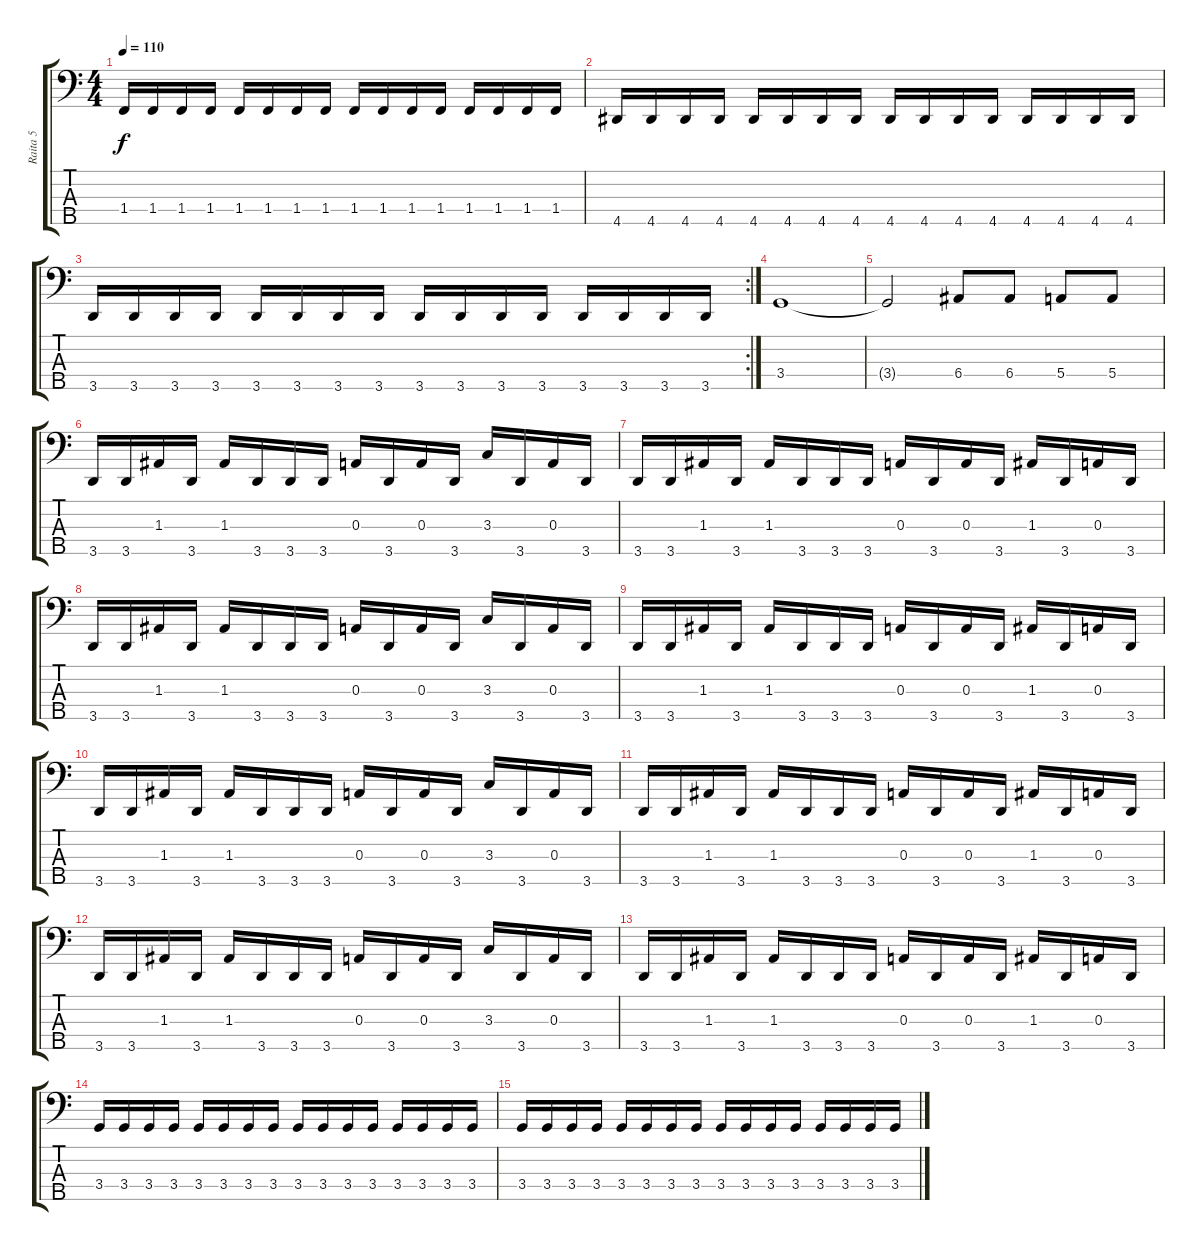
\track ("Raita 5" "Raita 5") {instrument electricbassfinger}
\staff {score tabs}
\tuning (G2 D2 A1 E1 B0) {hide}
\ts (4 4)
\tempo 110
\clef f4
\ks c
1.4.16{dy f} 1.4.16 1.4.16 1.4.16 1.4.16 1.4.16 1.4.16 1.4.16 1.4.16 1.4.16 1.4.16 1.4.16 1.4.16 1.4.16 1.4.16 1.4.16 |
4.5.16 4.5.16 4.5.16 4.5.16 4.5.16 4.5.16 4.5.16 4.5.16 4.5.16 4.5.16 4.5.16 4.5.16 4.5.16 4.5.16 4.5.16 4.5.16 |
\rc 2
3.5.16 3.5.16 3.5.16 3.5.16 3.5.16 3.5.16 3.5.16 3.5.16 3.5.16 3.5.16 3.5.16 3.5.16 3.5.16 3.5.16 3.5.16 3.5.16 |
3.4.1 |
3.4{t}.2 6.4.8 6.4.8 5.4.8 5.4.8 |
3.5.16 3.5.16 1.3.16 3.5.16 1.3.16 3.5.16 3.5.16 3.5.16 0.3.16 3.5.16 0.3.16 3.5.16 3.3.16 3.5.16 0.3.16 3.5.16 |
3.5.16 3.5.16 1.3.16 3.5.16 1.3.16 3.5.16 3.5.16 3.5.16 0.3.16 3.5.16 0.3.16 3.5.16 1.3.16 3.5.16 0.3.16 3.5.16 |
3.5.16 3.5.16 1.3.16 3.5.16 1.3.16 3.5.16 3.5.16 3.5.16 0.3.16 3.5.16 0.3.16 3.5.16 3.3.16 3.5.16 0.3.16 3.5.16 |
3.5.16 3.5.16 1.3.16 3.5.16 1.3.16 3.5.16 3.5.16 3.5.16 0.3.16 3.5.16 0.3.16 3.5.16 1.3.16 3.5.16 0.3.16 3.5.16 |
3.5.16 3.5.16 1.3.16 3.5.16 1.3.16 3.5.16 3.5.16 3.5.16 0.3.16 3.5.16 0.3.16 3.5.16 3.3.16 3.5.16 0.3.16 3.5.16 |
3.5.16 3.5.16 1.3.16 3.5.16 1.3.16 3.5.16 3.5.16 3.5.16 0.3.16 3.5.16 0.3.16 3.5.16 1.3.16 3.5.16 0.3.16 3.5.16 |
3.5.16 3.5.16 1.3.16 3.5.16 1.3.16 3.5.16 3.5.16 3.5.16 0.3.16 3.5.16 0.3.16 3.5.16 3.3.16 3.5.16 0.3.16 3.5.16 |
3.5.16 3.5.16 1.3.16 3.5.16 1.3.16 3.5.16 3.5.16 3.5.16 0.3.16 3.5.16 0.3.16 3.5.16 1.3.16 3.5.16 0.3.16 3.5.16 |
3.4.16 3.4.16 3.4.16 3.4.16 3.4.16 3.4.16 3.4.16 3.4.16 3.4.16 3.4.16 3.4.16 3.4.16 3.4.16 3.4.16 3.4.16 3.4.16 |
3.4.16 3.4.16 3.4.16 3.4.16 3.4.16 3.4.16 3.4.16 3.4.16 3.4.16 3.4.16 3.4.16 3.4.16 3.4.16 3.4.16 3.4.16 3.4.16
